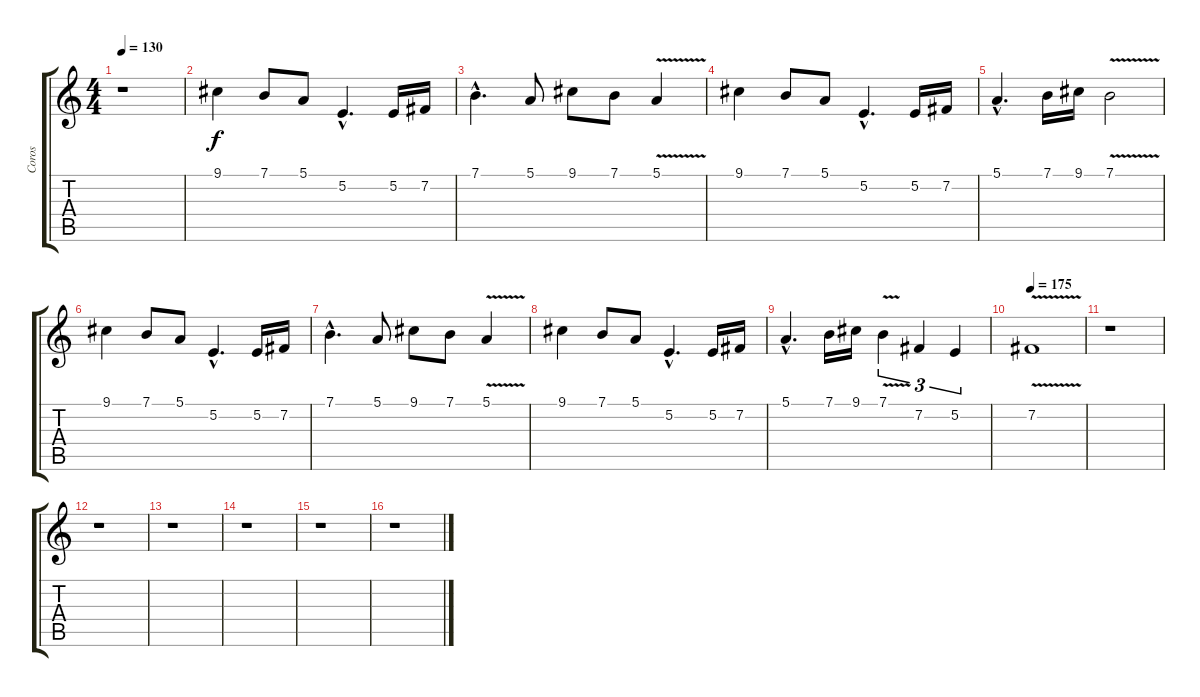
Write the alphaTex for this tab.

\track ("Coros" "Coros") {instrument choiraahs}
\staff {score tabs}
\tuning (E4 B3 G3 D3 A2 E2) {hide}
\ts (4 4)
\tempo 130
\clef g2
\ks c
r.1{dy f} |
9.1.4 7.1.8 5.1.8 5.2{hac}.4{d} 5.2.16 7.2.16 |
7.1{hac}.4{d} 5.1.8 9.1.8 7.1.8 5.1{v}.4 |
9.1.4 7.1.8 5.1.8 5.2{hac}.4{d} 5.2.16 7.2.16 |
5.1{hac}.4{d} 7.1.16 9.1.16 7.1{v}.2 |
9.1.4 7.1.8 5.1.8 5.2{hac}.4{d} 5.2.16 7.2.16 |
7.1{hac}.4{d} 5.1.8 9.1.8 7.1.8 5.1{v}.4 |
9.1.4 7.1.8 5.1.8 5.2{hac}.4{d} 5.2.16 7.2.16 |
5.1{hac}.4{d} 7.1.16 9.1.16 7.1{v}.4{tu (3 2)} 7.2.4{tu (3 2)} 5.2.4{tu (3 2)} |
\tempo 175
7.2{v}.1 |
r.1 |
r.1 |
r.1 |
r.1 |
r.1 |
r.1
